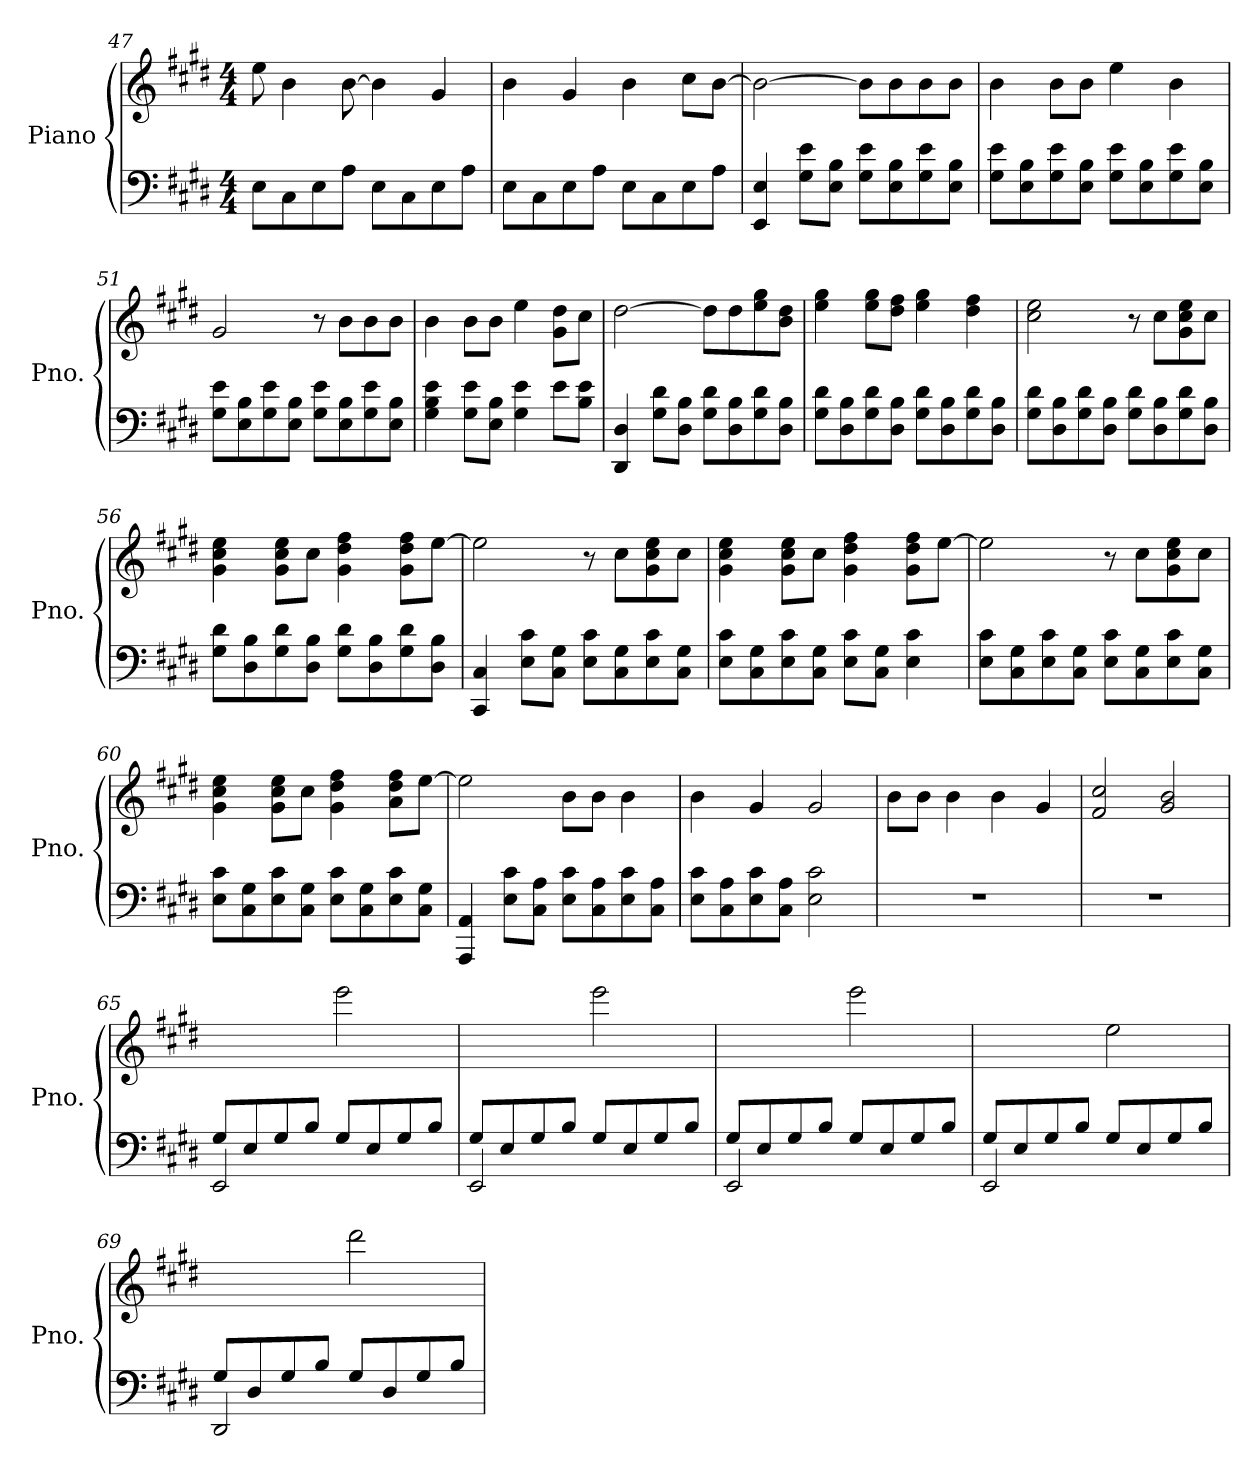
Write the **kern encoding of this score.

**kern	**kern
*part1	*part1
*staff2	*staff1
*I"Piano	*
*I'Pno.	*
!!LO:LB:g=z
*clefF4	*clefG2
*k[f#c#g#d#]	*k[f#c#g#d#]
*M4/4	*M4/4
=47	=47
8E\L	8ee\
8C#\	4b\
8E\	.
8A\J	[8b\
8E\L	4b\]
8C#\	.
8E\	4g#/
8A\J	.
=48	=48
8E\L	4b\
8C#\	.
8E\	4g#/
8A\J	.
8E\L	4b\
8C#\	.
8E\	8cc#\L
8A\J	[8b\J
=49	=49
4EE/ 4E/	2b\_
8G#\ 8e\L	.
8E\ 8B\J	.
8G#\ 8e\L	8b\L]
8E\ 8B\	8b\
8G#\ 8e\	8b\
8E\ 8B\J	8b\J
=50	=50
8G#\ 8e\L	4b\
8E\ 8B\	.
8G#\ 8e\	8b\L
8E\ 8B\J	8b\J
8G#\ 8e\L	4ee\
8E\ 8B\	.
8G#\ 8e\	4b\
8E\ 8B\J	.
=51	=51
8G#\ 8e\L	2g#/
8E\ 8B\	.
8G#\ 8e\	.
8E\ 8B\J	.
8G#\ 8e\L	8r
8E\ 8B\	8b\L
8G#\ 8e\	8b\
8E\ 8B\J	8b\J
!!LO:LB:g=z
=52	=52
4G#\ 4B\ 4e\	4b\
8G#\ 8e\L	8b\L
8E\ 8B\J	8b\J
4G#\ 4e\	4ee\
8e\L	8g#\ 8dd#\L
8B\ 8e\J	8cc#\J
=53	=53
4DD#/ 4D#/	[2dd#\
8G#\ 8d#\L	.
8D#\ 8B\J	.
8G#\ 8d#\L	8dd#\L]
8D#\ 8B\	8dd#\
8G#\ 8d#\	8ee\ 8gg#\
8D#\ 8B\J	8b\ 8dd#\J
=54	=54
8G#\ 8d#\L	4ee\ 4gg#\
8D#\ 8B\	.
8G#\ 8d#\	8ee\ 8gg#\L
8D#\ 8B\J	8dd#\ 8ff#\J
8G#\ 8d#\L	4ee\ 4gg#\
8D#\ 8B\	.
8G#\ 8d#\	4dd#\ 4ff#\
8D#\ 8B\J	.
=55	=55
8G#\ 8d#\L	2cc#\ 2ee\
8D#\ 8B\	.
8G#\ 8d#\	.
8D#\ 8B\J	.
8G#\ 8d#\L	8r
8D#\ 8B\	8cc#\L
8G#\ 8d#\	8g#\ 8cc#\ 8ee\
8D#\ 8B\J	8cc#\J
!!LO:LB:g=z
=56	=56
8G#\ 8d#\L	4g#\ 4cc#\ 4ee\
8D#\ 8B\	.
8G#\ 8d#\	8g#\ 8cc#\ 8ee\L
8D#\ 8B\J	8cc#\J
8G#\ 8d#\L	4g#\ 4dd#\ 4ff#\
8D#\ 8B\	.
8G#\ 8d#\	8g#\ 8dd#\ 8ff#\L
8D#\ 8B\J	[8ee\J
=57	=57
4CC#/ 4C#/	2ee\]
8E\ 8c#\L	.
8C#\ 8G#\J	.
8E\ 8c#\L	8r
8C#\ 8G#\	8cc#\L
8E\ 8c#\	8g#\ 8cc#\ 8ee\
8C#\ 8G#\J	8cc#\J
=58	=58
8E\ 8c#\L	4g#\ 4cc#\ 4ee\
8C#\ 8G#\	.
8E\ 8c#\	8g#\ 8cc#\ 8ee\L
8C#\ 8G#\J	8cc#\J
8E\ 8c#\L	4g#\ 4dd#\ 4ff#\
8C#\ 8G#\J	.
4E\ 4c#\	8g#\ 8dd#\ 8ff#\L
.	[8ee\J
=59	=59
8E\ 8c#\L	2ee\]
8C#\ 8G#\	.
8E\ 8c#\	.
8C#\ 8G#\J	.
8E\ 8c#\L	8r
8C#\ 8G#\	8cc#\L
8E\ 8c#\	8g#\ 8cc#\ 8ee\
8C#\ 8G#\J	8cc#\J
=60	=60
8E\ 8c#\L	4g#\ 4cc#\ 4ee\
8C#\ 8G#\	.
8E\ 8c#\	8g#\ 8cc#\ 8ee\L
8C#\ 8G#\J	8cc#\J
8E\ 8c#\L	4g#\ 4dd#\ 4ff#\
8C#\ 8G#\	.
8E\ 8c#\	8a\ 8dd#\ 8ff#\L
8C#\ 8G#\J	[8ee\J
!!LO:LB:g=z
=61	=61
4AAA/ 4AA/	2ee\]
8E\ 8c#\L	.
8C#\ 8A\J	.
8E\ 8c#\L	8b\L
8C#\ 8A\	8b\J
8E\ 8c#\	4b\
8C#\ 8A\J	.
=62	=62
8E\ 8c#\L	4b\
8C#\ 8A\	.
8E\ 8c#\	4g#/
8C#\ 8A\J	.
2E\ 2c#\	2g#/
=63	=63
1r	8b\L
.	8b\J
.	4b\
.	4b\
.	4g#/
=64	=64
1r	2f#/ 2cc#/
.	2g#/ 2b/
=65	=65
*^	*
8G#/L	2EE/	2ryy
8E/	.	.
8G#/	.	.
8B/J	.	.
8G#/L	2ryy	2eee\
8E/	.	.
8G#/	.	.
8B/J	.	.
=66	=66	=66
8G#/L	2EE/	2ryy
8E/	.	.
8G#/	.	.
8B/J	.	.
8G#/L	2ryy	2eee\
8E/	.	.
8G#/	.	.
8B/J	.	.
!!LO:PB:g=z
=67	=67	=67
8G#/L	2EE/	2ryy
8E/	.	.
8G#/	.	.
8B/J	.	.
8G#/L	2ryy	2eee\
8E/	.	.
8G#/	.	.
8B/J	.	.
=68	=68	=68
8G#/L	2EE/	2ryy
8E/	.	.
8G#/	.	.
8B/J	.	.
8G#/L	2ryy	2ee\
8E/	.	.
8G#/	.	.
8B/J	.	.
=69	=69	=69
8G#/L	2DD#/	2ryy
8D#/	.	.
8G#/	.	.
8B/J	.	.
8G#/L	2ryy	2ddd#\
8D#/	.	.
8G#/	.	.
8B/J	.	.
*v	*v	*
=	=
*-	*-
